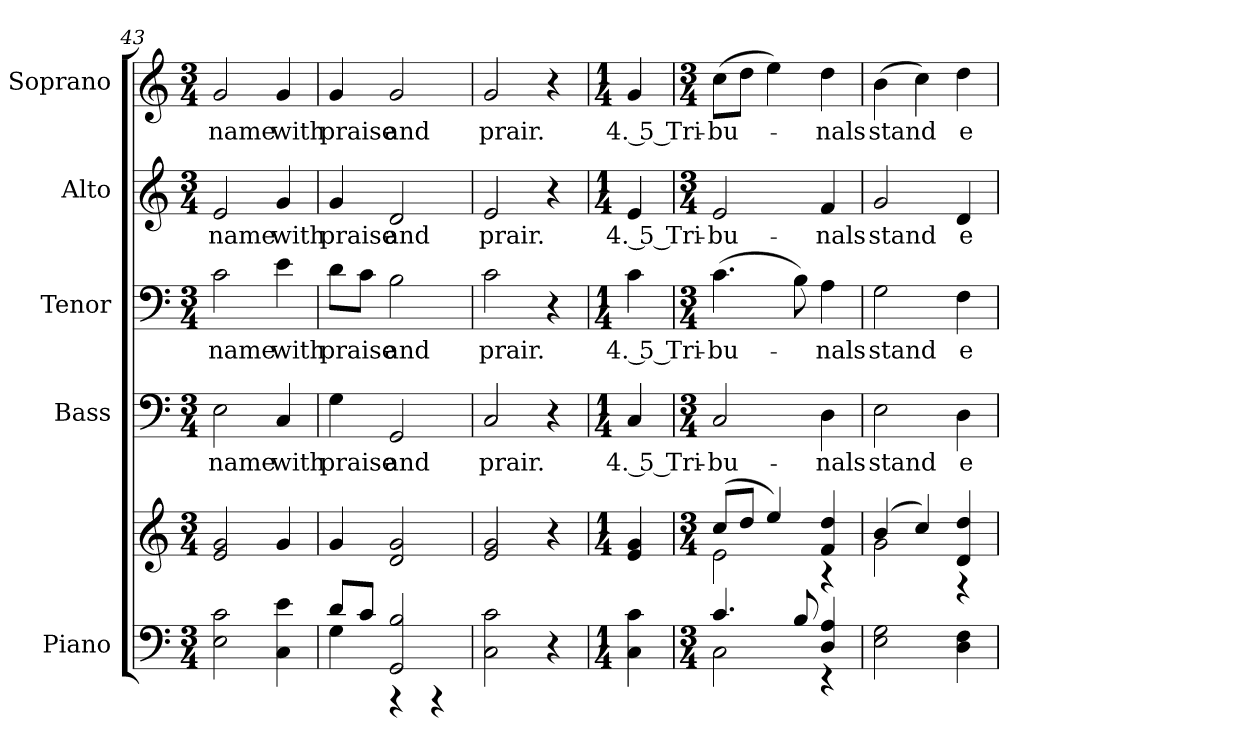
**kern	**kern	**kern	**text	**kern	**text	**kern	**text	**kern	**text
*part5	*part5	*part4	*part4	*part3	*part3	*part2	*part2	*part1	*part1
*staff6	*staff5	*staff4	*staff4	*staff3	*staff3	*staff2	*staff2	*staff1	*staff1
*I"Piano	*	*I"Bass	*	*I"Tenor	*	*I"Alto	*	*I"Soprano	*
*I'Pno.	*	*I'B.	*	*I'T.	*	*I'A.	*	*I'S.	*
*clefF4	*clefG2	*clefF4	*	*clefF4	*	*clefG2	*	*clefG2	*
*k[]	*k[]	*k[]	*	*k[]	*	*k[]	*	*k[]	*
*C:	*C:	*C:	*	*C:	*	*C:	*	*C:	*
*M3/4	*M3/4	*M3/4	*	*M3/4	*	*M3/4	*	*M3/4	*
=43	=43	=43	=43	=43	=43	=43	=43	=43	=43
!	!	!	!LO:LY:b:color=#000000	!	!	!	!	!	!
!	!	!	!	!	!LO:LY:b:color=#000000	!	!	!	!
!	!	!	!	!	!	!	!LO:LY:b:color=#000000	!	!
!	!	!	!	!	!	!	!	!	!LO:LY:b:color=#000000
2Ei\ 2ci	2ei/ 2gi	2Ei\	name	2ci\	name	2ei/	name	2gi/	name
!	!	!	!LO:LY:b:color=#000000	!	!	!	!	!	!
!	!	!	!	!	!LO:LY:b:color=#000000	!	!	!	!
!	!	!	!	!	!	!	!LO:LY:b:color=#000000	!	!
!	!	!	!	!	!	!	!	!	!LO:LY:b:color=#000000
4Ci\ 4ei	4gi/	4Ci/	with	4ei\	with	4gi/	with	4gi/	with
=44	=44	=44	=44	=44	=44	=44	=44	=44	=44
*^	*	*	*	*	*	*	*	*	*
!	!	!	!	!LO:LY:b:color=#000000	!	!	!	!	!	!
!	!	!	!	!	!	!LO:LY:b:color=#000000	!	!	!	!
!	!	!	!	!	!	!	!	!LO:LY:b:color=#000000	!	!
!	!	!	!	!	!	!	!	!	!	!LO:LY:b:color=#000000
8di/L	4Gi\	4gi/	4Gi\	praise	8di\L	praise	4gi/	praise	4gi/	praise
8ci/J	.	.	.	.	8ci\J	.	.	.	.	.
!	!	!	!	!LO:LY:b:color=#000000	!	!	!	!	!	!
!	!	!	!	!	!	!LO:LY:b:color=#000000	!	!	!	!
!	!	!	!	!	!	!	!	!LO:LY:b:color=#000000	!	!
!	!	!	!	!	!	!	!	!	!	!LO:LY:b:color=#000000
2GGi/ 2Bi	4r	2di/ 2gi	2GGi/	and	2Bi\	and	2di/	and	2gi/	and
.	4r	.	.	.	.	.	.	.	.	.
*v	*v	*	*	*	*	*	*	*	*	*
!!LO:PB:g=z
=45	=45	=45	=45	=45	=45	=45	=45	=45	=45
*^	*	*	*	*	*	*	*	*	*
!	!	!	!	!LO:LY:b:color=#000000	!	!	!	!	!	!
*v	*v	*	*	*	*	*	*	*	*	*
*^	*	*	*	*	*	*	*	*	*
!	!	!	!	!	!	!LO:LY:b:color=#000000	!	!	!	!
*v	*v	*	*	*	*	*	*	*	*	*
*^	*	*	*	*	*	*	*	*	*
!	!	!	!	!	!	!	!	!LO:LY:b:color=#000000	!	!
*v	*v	*	*	*	*	*	*	*	*	*
*^	*	*	*	*	*	*	*	*	*
!	!	!	!	!	!	!	!	!	!	!LO:LY:b:color=#000000
*v	*v	*	*	*	*	*	*	*	*	*
2Ci\ 2ci	2ei/ 2gi	2Ci/	prair.	2ci\	prair.	2ei/	prair.	2gi/	prair.
4r	4r	4r	.	4r	.	4r	.	4r	.
=46	=46	=46	=46	=46	=46	=46	=46	=46	=46
*M1/4	*M1/4	*M1/4	*	*M1/4	*	*M1/4	*	*M1/4	*
!	!	!	!LO:LY:b:color=#000000	!	!	!	!	!	!
!	!	!	!	!	!LO:LY:b:color=#000000	!	!	!	!
!	!	!	!	!	!	!	!LO:LY:b:color=#000000	!	!
!	!	!	!	!	!	!	!	!	!LO:LY:b:color=#000000
4Ci\ 4ci	4ei/ 4gi	4Ci/	4. 5 Tri-	4ci\	4. 5 Tri-	4ei/	4. 5 Tri-	4gi/	4. 5 Tri-
=47	=47	=47	=47	=47	=47	=47	=47	=47	=47
*M3/4	*M3/4	*M3/4	*	*M3/4	*	*M3/4	*	*M3/4	*
*^	*^	*	*	*	*	*	*	*	*
!	!	!	!	!	!LO:LY:b:color=#000000	!	!	!	!	!	!
!	!	!	!	!	!	!	!LO:LY:b:color=#000000	!	!	!	!
!	!	!	!	!	!	!	!	!	!LO:LY:b:color=#000000	!	!
!	!	!	!	!	!	!	!	!	!	!	!LO:LY:b:color=#000000
4.ci/	2Ci\	(8cci/L	2ei\	2Ci/	-bu-	(4.ci\	-bu-	2ei/	-bu-	(8cci\L	-bu-
.	.	8ddi/J	.	.	.	.	.	.	.	8ddi\J	.
.	.	4eei/)	.	.	.	.	.	.	.	4eei\)	.
8Bi/	.	.	.	.	.	8Bi\)	.	.	.	.	.
!	!	!	!	!	!LO:LY:b:color=#000000	!	!	!	!	!	!
!	!	!	!	!	!	!	!LO:LY:b:color=#000000	!	!	!	!
!	!	!	!	!	!	!	!	!	!LO:LY:b:color=#000000	!	!
!	!	!	!	!	!	!	!	!	!	!	!LO:LY:b:color=#000000
4Di/ 4Ai	4r	4fi/ 4ddi	4r	4Di\	-nals	4Ai\	-nals	4fi/	-nals	4ddi\	-nals
*v	*v	*	*	*	*	*	*	*	*	*	*
=48	=48	=48	=48	=48	=48	=48	=48	=48	=48	=48
*^	*	*	*	*	*	*	*	*	*	*
!	!	!	!	!	!LO:LY:b:color=#000000	!	!	!	!	!	!
*v	*v	*	*	*	*	*	*	*	*	*	*
*^	*	*	*	*	*	*	*	*	*	*
!	!	!	!	!	!	!	!LO:LY:b:color=#000000	!	!	!	!
*v	*v	*	*	*	*	*	*	*	*	*	*
*^	*	*	*	*	*	*	*	*	*	*
!	!	!	!	!	!	!	!	!	!LO:LY:b:color=#000000	!	!
*v	*v	*	*	*	*	*	*	*	*	*	*
*^	*	*	*	*	*	*	*	*	*	*
!	!	!	!	!	!	!	!	!	!	!	!LO:LY:b:color=#000000
*v	*v	*	*	*	*	*	*	*	*	*	*
2Ei\ 2Gi	(4bi/	2gi\	2Ei\	stand	2Gi\	stand	2gi/	stand	(4bi\	stand
.	4cci/)	.	.	.	.	.	.	.	4cci\)	.
!	!	!	!	!LO:LY:b:color=#000000	!	!	!	!	!	!
!	!	!	!	!	!	!LO:LY:b:color=#000000	!	!	!	!
!	!	!	!	!	!	!	!	!LO:LY:b:color=#000000	!	!
!	!	!	!	!	!	!	!	!	!	!LO:LY:b:color=#000000
4Di\ 4Fi	4di/ 4ddi	4r	4Di\	e-	4Fi\	e-	4di/	e-	4ddi\	e-
*	*v	*v	*	*	*	*	*	*	*	*
=	=	=	=	=	=	=	=	=	=
*-	*-	*-	*-	*-	*-	*-	*-	*-	*-
